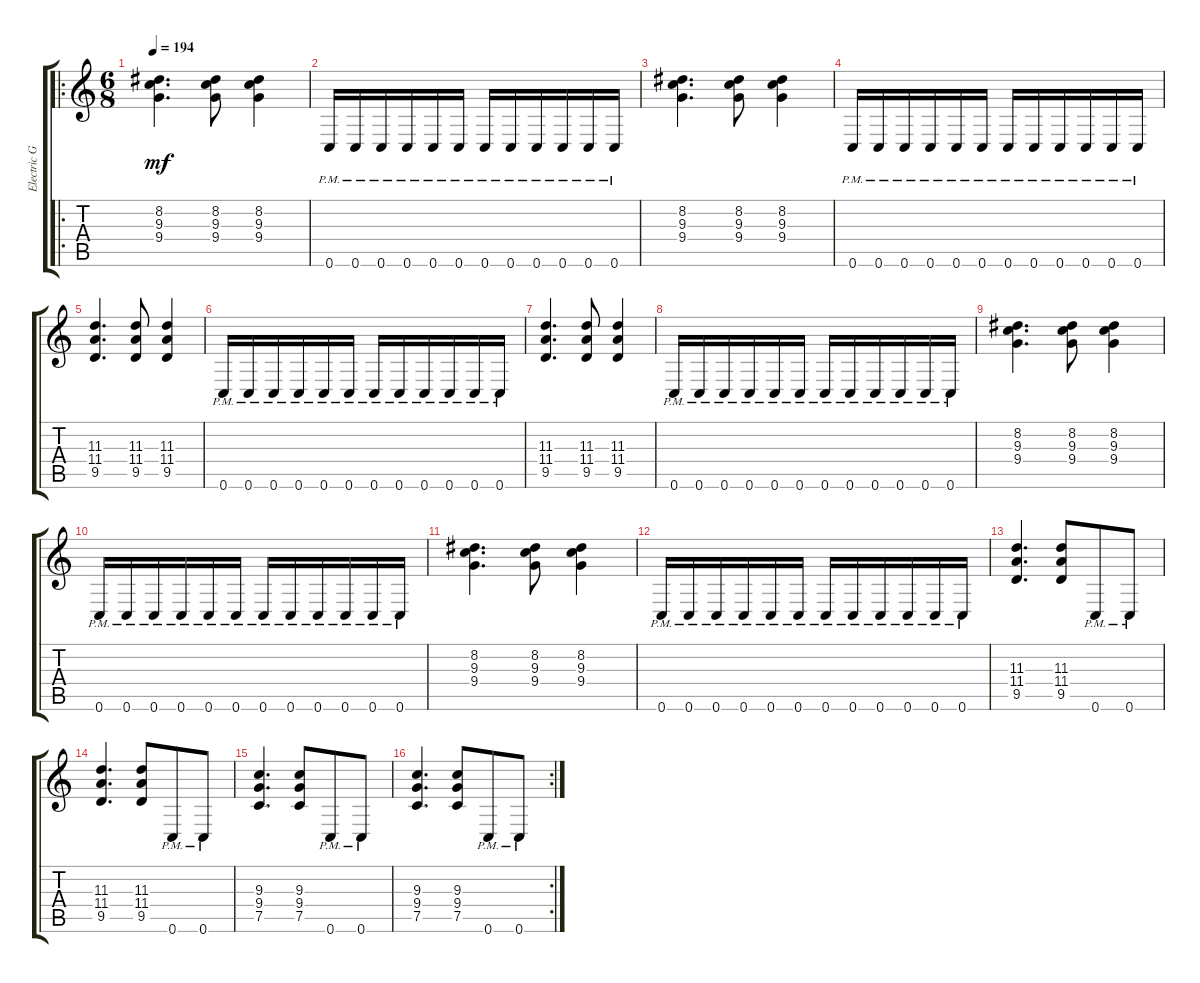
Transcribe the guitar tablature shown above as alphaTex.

\track ("Electric Guitar 1" "Electric G") {instrument distortionguitar}
\staff {score tabs}
\tuning (C4 G3 Eb3 Bb2 F2 C2) {hide}
\ro
\ts (6 8)
\tempo 194
\clef g2
\ks c
(8.2 9.3 9.4).4{d dy mf} (8.2 9.3 9.4).8 (8.2 9.3 9.4).4 |
0.6{pm}.16 0.6{pm}.16 0.6{pm}.16 0.6{pm}.16 0.6{pm}.16 0.6{pm}.16 0.6{pm}.16 0.6{pm}.16 0.6{pm}.16 0.6{pm}.16 0.6{pm}.16 0.6{pm}.16 |
(8.2 9.3 9.4).4{d} (8.2 9.3 9.4).8 (8.2 9.3 9.4).4 |
0.6{pm}.16 0.6{pm}.16 0.6{pm}.16 0.6{pm}.16 0.6{pm}.16 0.6{pm}.16 0.6{pm}.16 0.6{pm}.16 0.6{pm}.16 0.6{pm}.16 0.6{pm}.16 0.6{pm}.16 |
(11.3 11.4 9.5).4{d} (11.3 11.4 9.5).8 (11.3 11.4 9.5).4 |
0.6{pm}.16 0.6{pm}.16 0.6{pm}.16 0.6{pm}.16 0.6{pm}.16 0.6{pm}.16 0.6{pm}.16 0.6{pm}.16 0.6{pm}.16 0.6{pm}.16 0.6{pm}.16 0.6{pm}.16 |
(11.3 11.4 9.5).4{d} (11.3 11.4 9.5).8 (11.3 11.4 9.5).4 |
0.6{pm}.16 0.6{pm}.16 0.6{pm}.16 0.6{pm}.16 0.6{pm}.16 0.6{pm}.16 0.6{pm}.16 0.6{pm}.16 0.6{pm}.16 0.6{pm}.16 0.6{pm}.16 0.6{pm}.16 |
(8.2 9.3 9.4).4{d} (8.2 9.3 9.4).8 (8.2 9.3 9.4).4 |
0.6{pm}.16 0.6{pm}.16 0.6{pm}.16 0.6{pm}.16 0.6{pm}.16 0.6{pm}.16 0.6{pm}.16 0.6{pm}.16 0.6{pm}.16 0.6{pm}.16 0.6{pm}.16 0.6{pm}.16 |
(8.2 9.3 9.4).4{d} (8.2 9.3 9.4).8 (8.2 9.3 9.4).4 |
0.6{pm}.16 0.6{pm}.16 0.6{pm}.16 0.6{pm}.16 0.6{pm}.16 0.6{pm}.16 0.6{pm}.16 0.6{pm}.16 0.6{pm}.16 0.6{pm}.16 0.6{pm}.16 0.6{pm}.16 |
(11.3 11.4 9.5).4{d} (11.3 11.4 9.5).8 0.6{pm}.8 0.6{pm}.8 |
(11.3 11.4 9.5).4{d} (11.3 11.4 9.5).8 0.6{pm}.8 0.6{pm}.8 |
(9.3 9.4 7.5).4{d} (9.3 9.4 7.5).8 0.6{pm}.8 0.6{pm}.8 |
\rc 2
(9.3 9.4 7.5).4{d} (9.3 9.4 7.5).8 0.6{pm}.8 0.6{pm}.8
